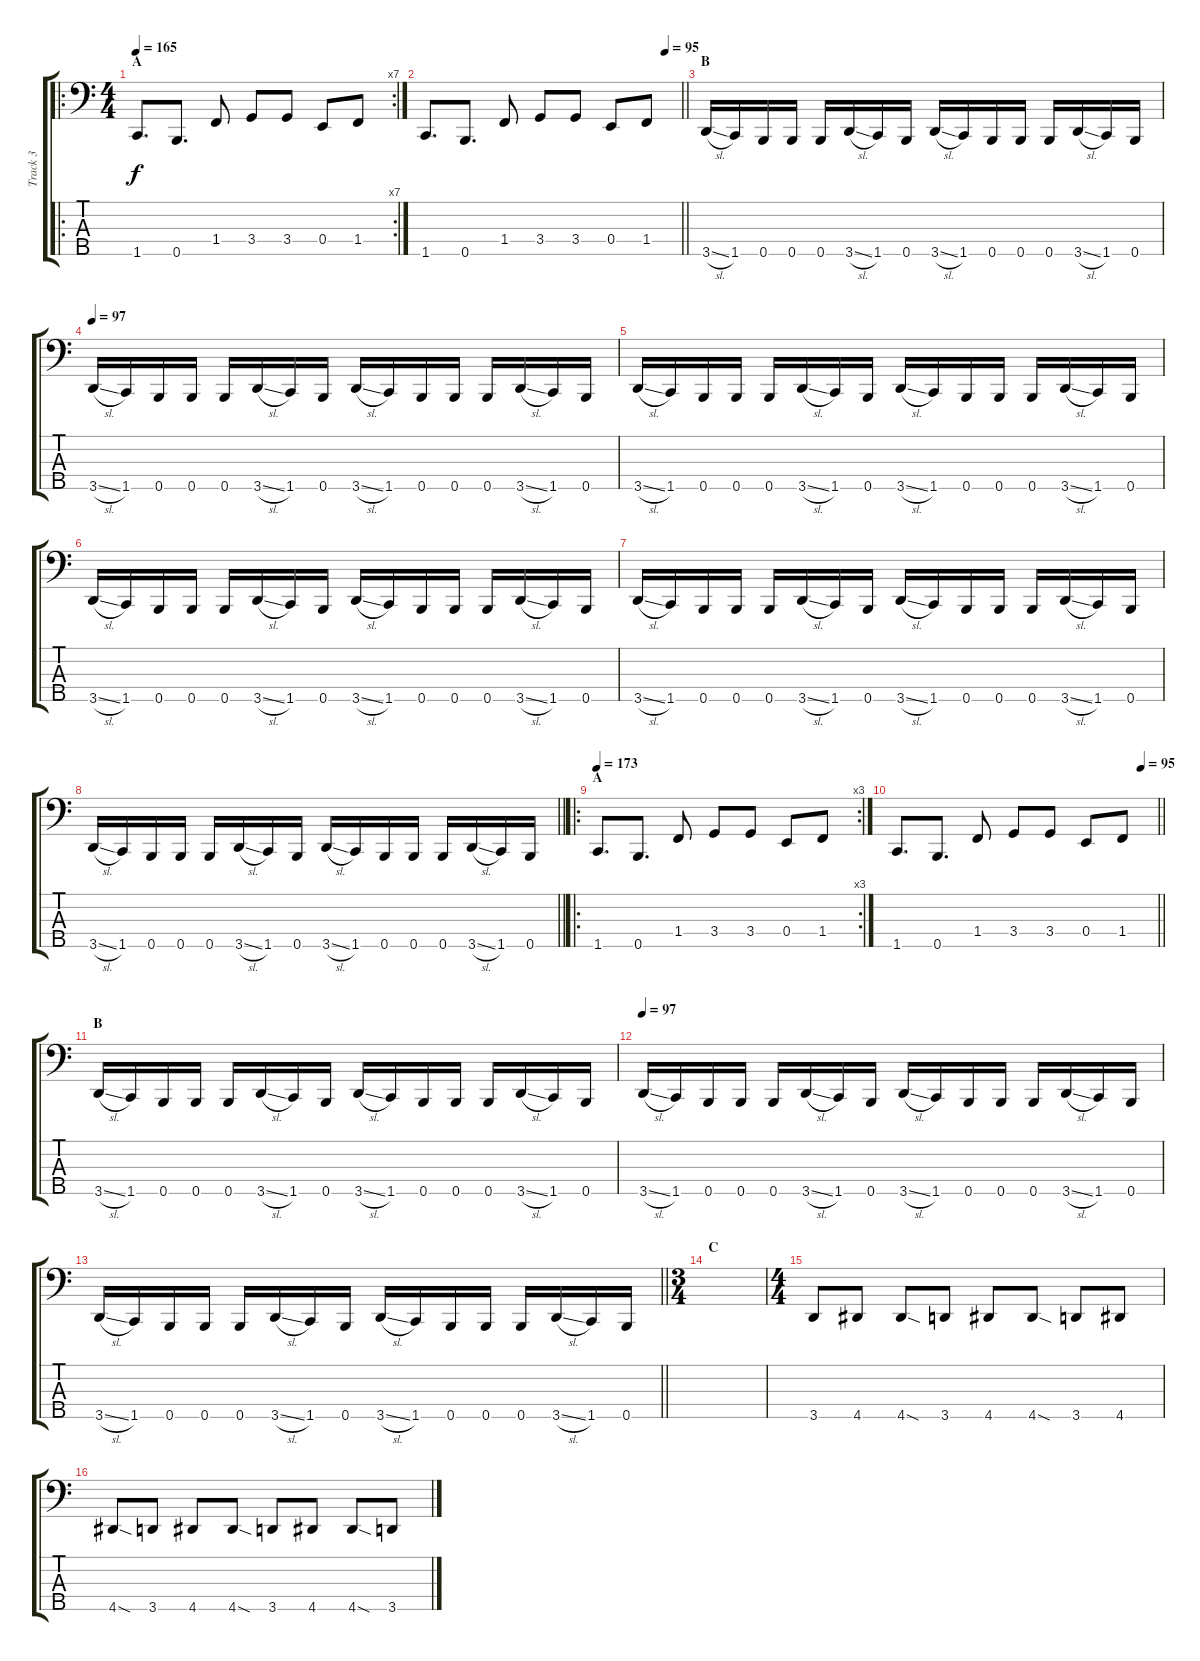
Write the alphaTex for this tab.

\track ("Track 3" "Track 3") {instrument electricbasspick}
\staff {score tabs}
\tuning (G2 D2 A1 E1 B0) {hide}
\ro
\rc 7
\ts (4 4)
\section ("" "A")
\tempo 165
\clef f4
\ks c
1.5.8{d dy f instrument electricbasspick} 0.5.8{d} 1.4.8 3.4.8 3.4.8 0.4.8 1.4.8 |
\tempo (95 0.9375)
\barLineRight lightlight
1.5.8{d} 0.5.8{d} 1.4.8 3.4.8 3.4.8 0.4.8 1.4.8 |
\section ("" "B")
3.5{sl}.16 1.5.16 0.5.16 0.5.16 0.5.16 3.5{sl}.16 1.5.16 0.5.16 3.5{sl}.16 1.5.16 0.5.16 0.5.16 0.5.16 3.5{sl}.16 1.5.16 0.5.16 |
\tempo 97
3.5{sl}.16 1.5.16 0.5.16 0.5.16 0.5.16 3.5{sl}.16 1.5.16 0.5.16 3.5{sl}.16 1.5.16 0.5.16 0.5.16 0.5.16 3.5{sl}.16 1.5.16 0.5.16 |
3.5{sl}.16 1.5.16 0.5.16 0.5.16 0.5.16 3.5{sl}.16 1.5.16 0.5.16 3.5{sl}.16 1.5.16 0.5.16 0.5.16 0.5.16 3.5{sl}.16 1.5.16 0.5.16 |
3.5{sl}.16 1.5.16 0.5.16 0.5.16 0.5.16 3.5{sl}.16 1.5.16 0.5.16 3.5{sl}.16 1.5.16 0.5.16 0.5.16 0.5.16 3.5{sl}.16 1.5.16 0.5.16 |
3.5{sl}.16 1.5.16 0.5.16 0.5.16 0.5.16 3.5{sl}.16 1.5.16 0.5.16 3.5{sl}.16 1.5.16 0.5.16 0.5.16 0.5.16 3.5{sl}.16 1.5.16 0.5.16 |
\barLineRight lightlight
3.5{sl}.16 1.5.16 0.5.16 0.5.16 0.5.16 3.5{sl}.16 1.5.16 0.5.16 3.5{sl}.16 1.5.16 0.5.16 0.5.16 0.5.16 3.5{sl}.16 1.5.16 0.5.16 |
\ro
\rc 3
\section ("" "A")
\tempo 173
1.5.8{d} 0.5.8{d} 1.4.8 3.4.8 3.4.8 0.4.8 1.4.8 |
\tempo (95 0.9375)
\barLineRight lightlight
1.5.8{d} 0.5.8{d} 1.4.8 3.4.8 3.4.8 0.4.8 1.4.8 |
\section ("" "B")
3.5{sl}.16 1.5.16 0.5.16 0.5.16 0.5.16 3.5{sl}.16 1.5.16 0.5.16 3.5{sl}.16 1.5.16 0.5.16 0.5.16 0.5.16 3.5{sl}.16 1.5.16 0.5.16 |
\tempo 97
3.5{sl}.16 1.5.16 0.5.16 0.5.16 0.5.16 3.5{sl}.16 1.5.16 0.5.16 3.5{sl}.16 1.5.16 0.5.16 0.5.16 0.5.16 3.5{sl}.16 1.5.16 0.5.16 |
\barLineRight lightlight
3.5{sl}.16 1.5.16 0.5.16 0.5.16 0.5.16 3.5{sl}.16 1.5.16 0.5.16 3.5{sl}.16 1.5.16 0.5.16 0.5.16 0.5.16 3.5{sl}.16 1.5.16 0.5.16 |
\ts (3 4)
\section ("" "C")
|
\ts (4 4)
3.5.8 4.5.8 4.5{sod}.8 3.5.8 4.5.8 4.5{sod}.8 3.5.8 4.5.8 |
4.5{sod}.8 3.5.8 4.5.8 4.5{sod}.8 3.5.8 4.5.8 4.5{sod}.8 3.5.8
